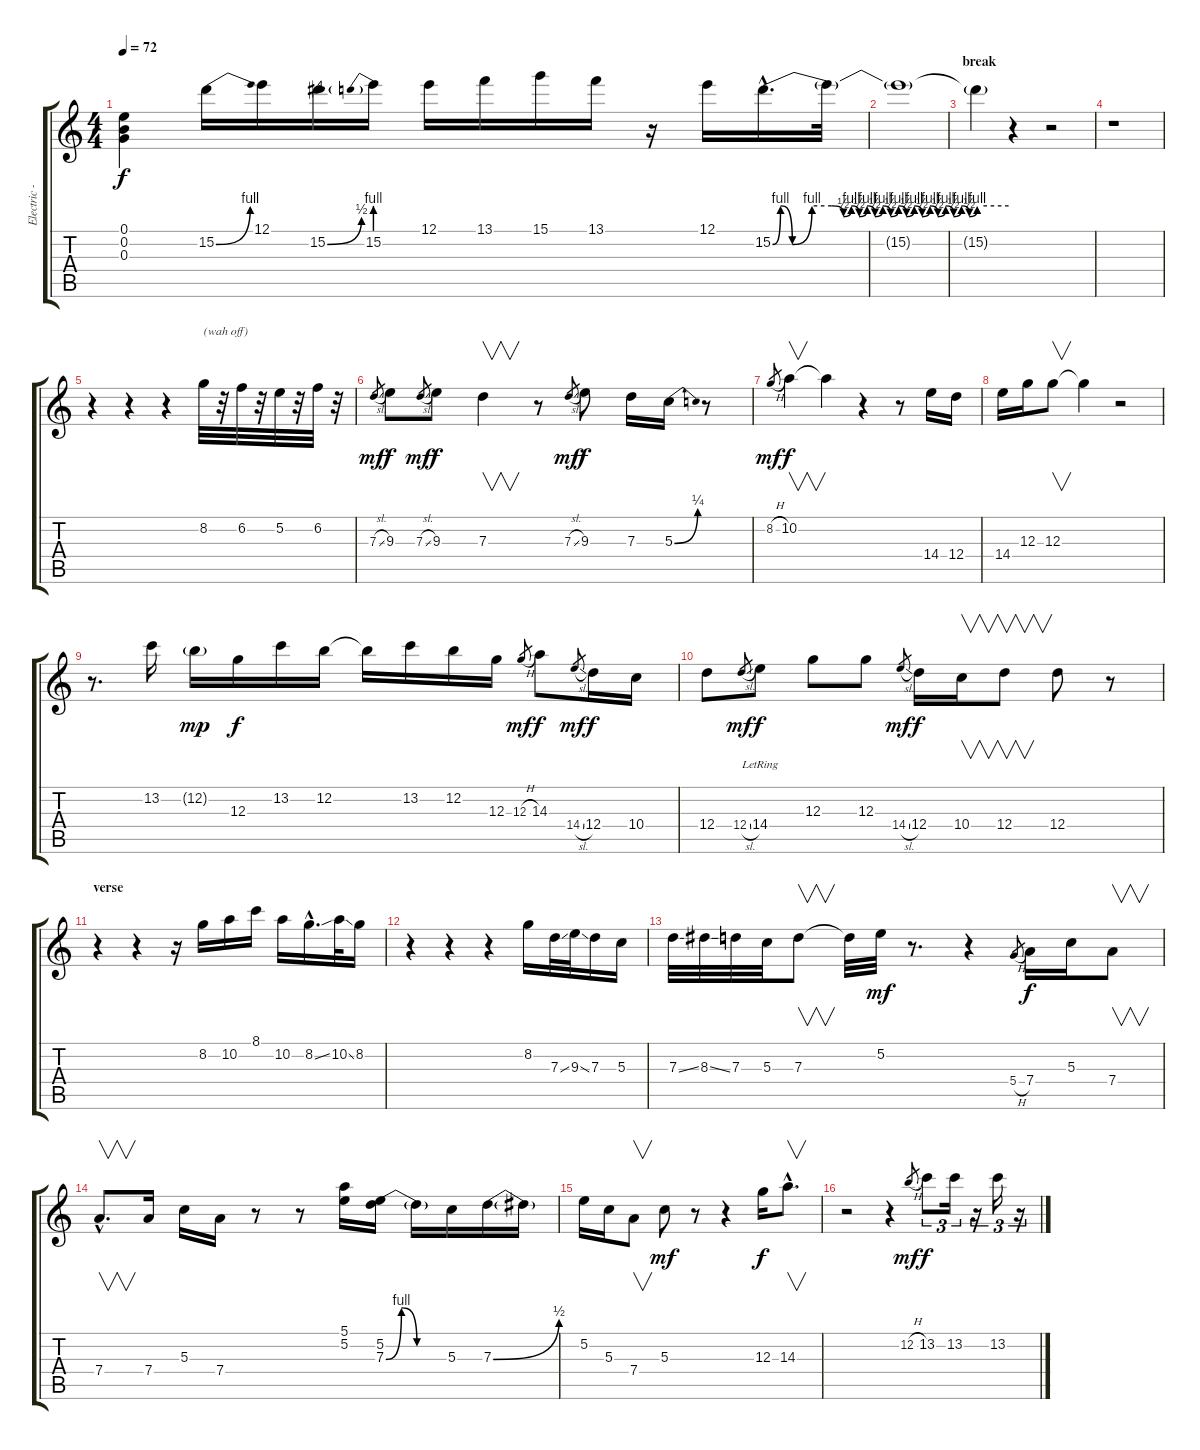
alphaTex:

\track ("Electric - Santana" "Electric -") {instrument overdrivenguitar}
\staff {score tabs}
\tuning (E4 B3 G3 D3 A2 E2) {hide}
\ts (4 4)
\tempo 72
\clef g2
\ks c
(0.1 0.2 0.3).4{dy f} 15.2{be (bend 0 0 60 4)}.16 12.1.16 15.2{be (bend 0 0 60 2)}.16 15.2{be (prebend 0 4 60 4)}.16 12.1.16 13.1.16 15.1.16 13.1.16 r.16 12.1.16 15.2{be (custom 0 0 2 4 5 0 10 4 15 4 18 2 20 4 22 2 24 4 26 2 28 4 30 2 32 4 34 2 36 4 38 2 40 4 42 2 44 4 46 2 48 4 50 2 52 4 60 4) hac}.16{d volume 6} 15.2{t}.32 |
15.2{t}.1 |
\section ("" "break")
15.2{t}.4 r.4{volume 13} r.2 |
r.1 |
r.4 r.4 r.4 8.2.32{txt "(wah off)"} r.32 6.2.32 r.32 5.2.32 r.32 6.2.32 r.32 |
7.3{sl}.8{gr dy mf} 9.3.8{dy f} 7.3{sl}.8{gr dy mf} 9.3.8{dy f} 7.3.4{v} r.8 7.3{sl}.8{gr dy mf} 9.3.8{dy f} 7.3.16 5.3{be (bend 0 0 60 1)}.16 r.8 |
8.2{h}.8{gr dy mf} 10.2.4{v dy f} 10.2{t}.4 r.4 r.8 14.4.16 12.4.16 |
14.4.16 12.3.16 12.3.8{v} 12.3{t}.4 r.2 |
r.8{d} 13.2.16 12.2{g}.16{dy mp} 12.3.16{dy f} 13.2.16 12.2.16 12.2{t}.16 13.2.16 12.2.16 12.3.16 12.3{h}.8{gr dy mf} 14.3.8{dy f} 14.4{sl}.8{gr dy mf} 12.4.16{dy f} 10.4.16 |
12.4.8 12.4{sl}.8{gr dy mf} 14.4{lr}.8{dy f} 12.3.8 12.3.8 14.4{sl}.8{gr dy mf} 12.4.16{dy f} 10.4.16{v} 12.4.8{v} 12.4.8 r.8 |
\section ("" "verse")
r.4 r.4 r.16 8.2.16 10.2.16 8.1.16 10.2.16 8.2{ss hac}.16{d} 10.2{ss}.32 8.2.16 |
r.4 r.4 r.4 8.2.16 7.3{ss}.32 9.3{ss}.32 7.3.16 5.3.16 |
7.3{ss}.32 8.3{ss}.32 7.3.32 5.3.32 7.3.8{v} 7.3{t}.32 5.2.32{dy mf} r.8{d} r.4 5.4{h}.8{gr} 7.4.16{dy f} 5.3.16 7.4.8{v} |
7.4{hac}.8{v d} 7.4.16 5.3.16 7.4.16 r.8 r.8 (5.1 5.2).16 (5.2 7.3{be (custom 0 0 15 4 30 0 60 0)}).16 7.3{t}.16 5.3.16 7.3{be (bend 0 0 60 2)}.16 7.3{t}.16 |
5.2.16 5.3.16 7.4.8{v} 5.3.8{dy mf} r.8 r.4 12.3.16{dy f} 14.3{hac}.8{v d} |
r.2 r.4 12.2{h}.8{gr dy mf} 13.2.8{tu (3 2) dy f} 13.2.16{tu (3 2)} r.16{tu (3 2)} 13.2.16{tu (3 2)} r.16{tu (3 2)}
